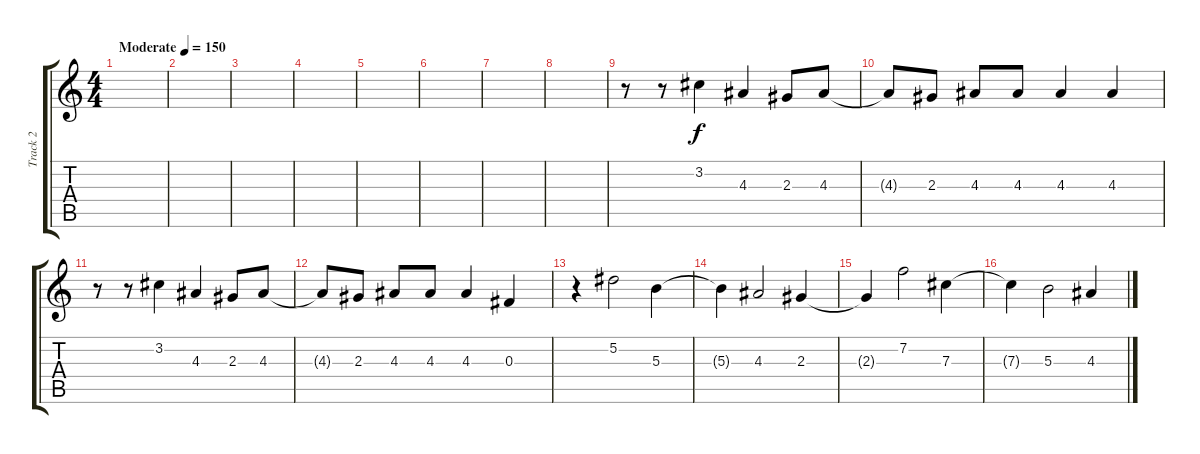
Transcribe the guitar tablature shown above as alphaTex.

\track ("Track 2" "Track 2") {instrument acousticguitarsteel}
\staff {score tabs}
\tuning (Eb4 Bb3 Gb3 Db3 Ab2 Eb2) {hide}
\ts (4 4)
\tempo (150 "Moderate")
\clef g2
\ks c
|
|
|
|
|
|
|
|
r.8 r.8 3.2.4 4.3.4 2.3.8 4.3.8 |
4.3{t}.8 2.3.8 4.3.8 4.3.8 4.3.4 4.3.4 |
r.8 r.8 3.2.4 4.3.4 2.3.8 4.3.8 |
4.3{t}.8 2.3.8 4.3.8 4.3.8 4.3.4 0.3.4 |
r.4 5.2.2 5.3.4 |
5.3{t}.4 4.3.2 2.3.4 |
2.3{t}.4 7.2.2 7.3.4 |
7.3{t}.4 5.3.2 4.3.4
